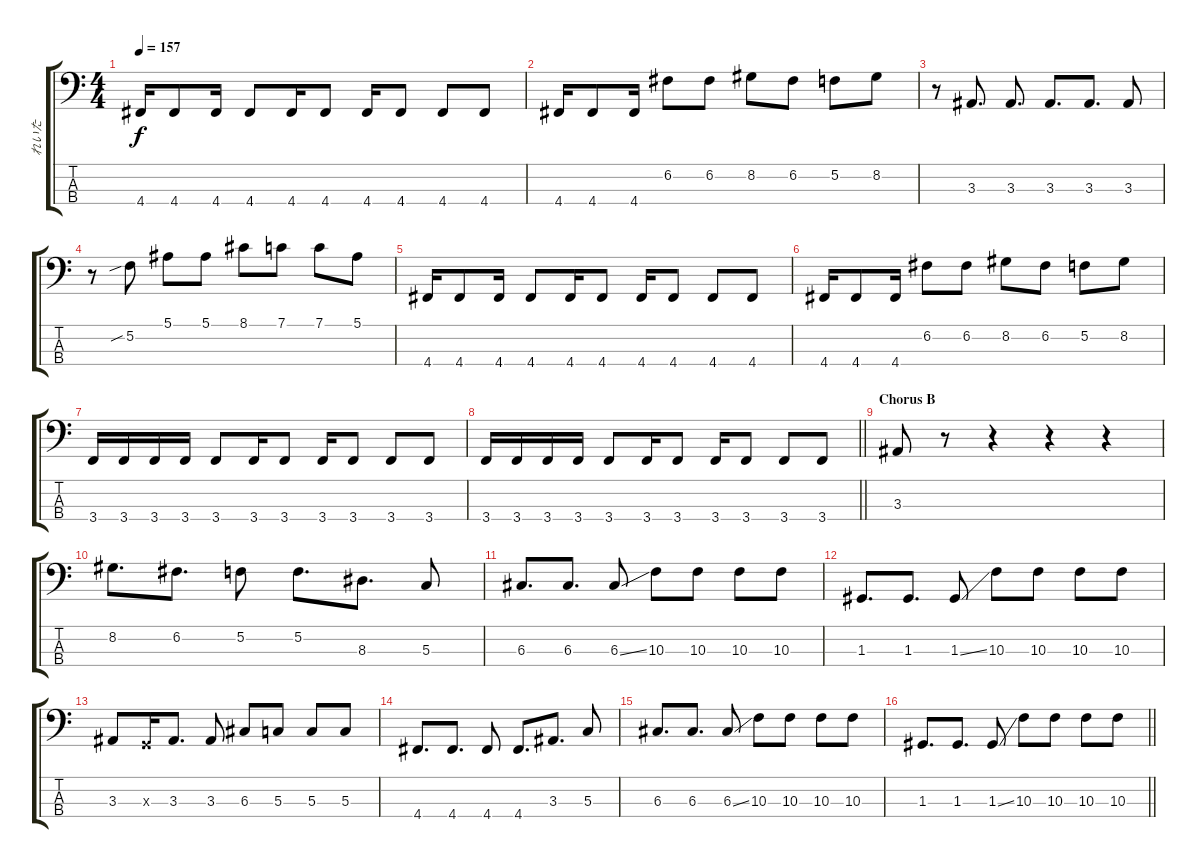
\track ("れいた" "れいた") {instrument electricbasspick}
\staff {score tabs}
\tuning (F2 C2 G1 D1) {hide}
\ts (4 4)
\section ("" "")
\tempo 157
\clef f4
\ks c
4.4.16{dy f} 4.4.8 4.4.16 4.4.8 4.4.16 4.4.8 4.4.16 4.4.8 4.4.8 4.4.8 |
4.4.16 4.4.8 4.4.16 6.2.8 6.2.8 8.2.8 6.2.8 5.2.8 8.2.8 |
r.8 3.3.8{d} 3.3.8{d} 3.3.8{d} 3.3.8{d} 3.3.8 |
r.8 5.2{sib}.8 5.1.8 5.1.8 8.1.8 7.1.8 7.1.8 5.1.8 |
4.4.16 4.4.8 4.4.16 4.4.8 4.4.16 4.4.8 4.4.16 4.4.8 4.4.8 4.4.8 |
4.4.16 4.4.8 4.4.16 6.2.8 6.2.8 8.2.8 6.2.8 5.2.8 8.2.8 |
3.4.16 3.4.16 3.4.16 3.4.16 3.4.8 3.4.16 3.4.8 3.4.16 3.4.8 3.4.8 3.4.8 |
\barLineRight lightlight
3.4.16 3.4.16 3.4.16 3.4.16 3.4.8 3.4.16 3.4.8 3.4.16 3.4.8 3.4.8 3.4.8 |
\section ("" "Chorus B")
3.3.8 r.8 r.4 r.4 r.4 |
8.2.8{d} 6.2.8{d} 5.2.8 5.2.8{d} 8.3.8{d} 5.3.8 |
6.3.8{d} 6.3.8{d} 6.3{ss}.8 10.3.8 10.3.8 10.3.8 10.3.8 |
1.3.8{d} 1.3.8{d} 1.3{ss}.8 10.3.8 10.3.8 10.3.8 10.3.8 |
3.3.8 0.3{x}.16 3.3.8{d} 3.3.8 6.3.8 5.3.8 5.3.8 5.3.8 |
4.4.8{d} 4.4.8{d} 4.4.8 4.4.8{d} 3.3.8{d} 5.3.8 |
6.3.8{d} 6.3.8{d} 6.3{ss}.8 10.3.8 10.3.8 10.3.8 10.3.8 |
\barLineRight lightlight
1.3.8{d} 1.3.8{d} 1.3{ss}.8 10.3.8 10.3.8 10.3.8 10.3.8
